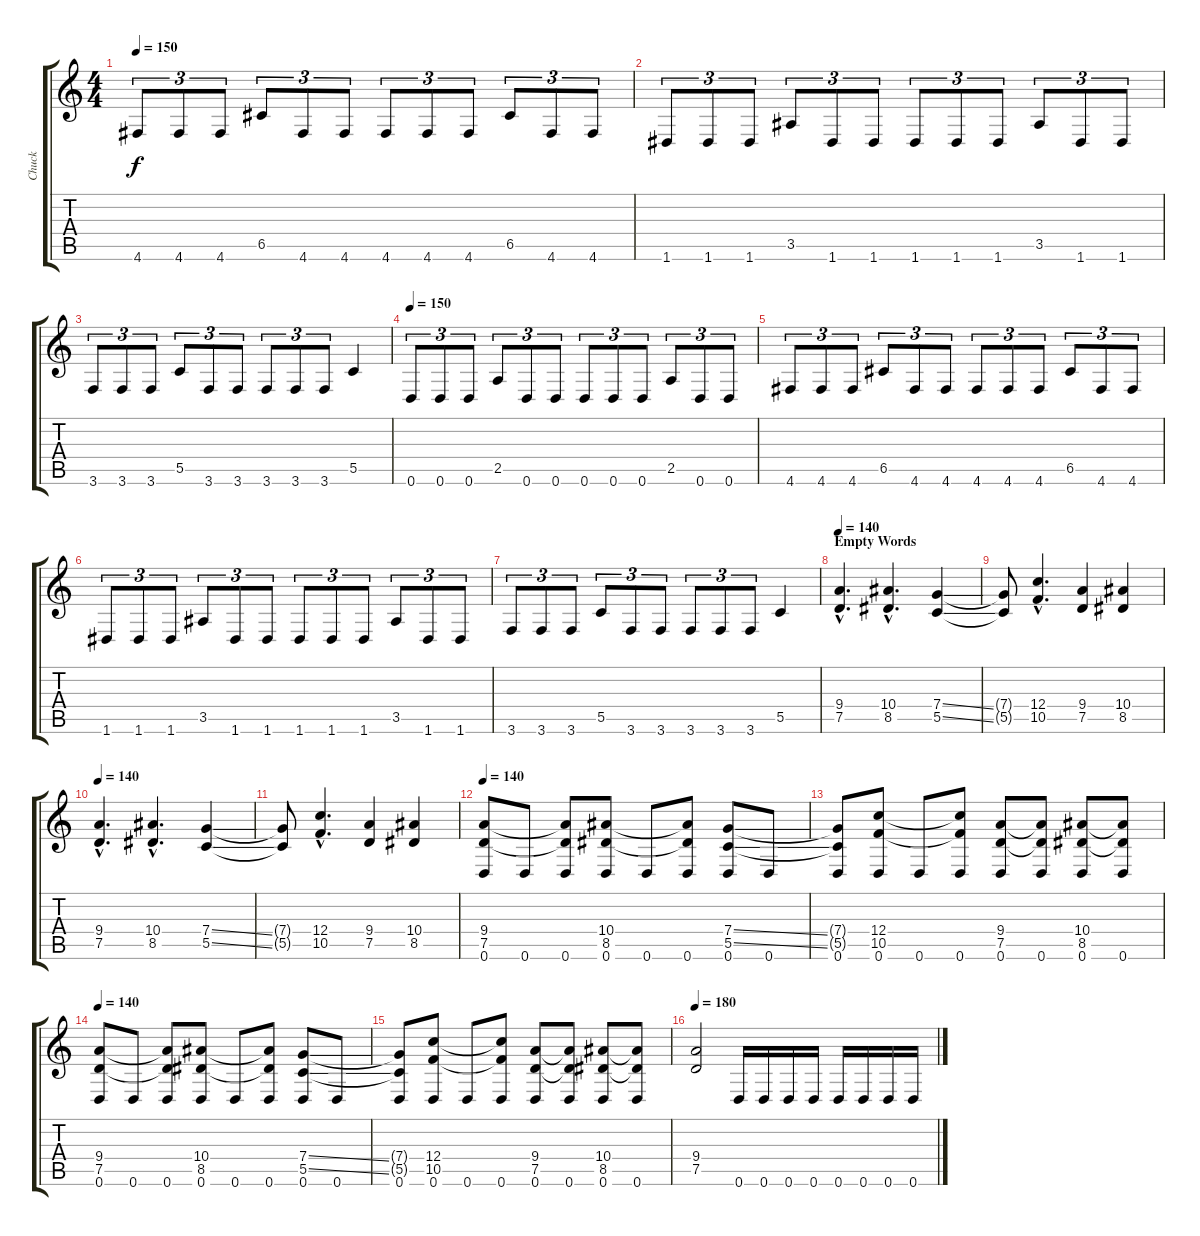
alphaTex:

\track ("Chuck" "Chuck") {instrument distortionguitar}
\staff {score tabs}
\tuning (D4 A3 F3 C3 G2 D2) {hide}
\ts (4 4)
\tempo 150
\clef g2
\ks c
4.6.8{tu (3 2) dy f} 4.6.8{tu (3 2)} 4.6.8{tu (3 2)} 6.5.8{tu (3 2)} 4.6.8{tu (3 2)} 4.6.8{tu (3 2)} 4.6.8{tu (3 2)} 4.6.8{tu (3 2)} 4.6.8{tu (3 2)} 6.5.8{tu (3 2)} 4.6.8{tu (3 2)} 4.6.8{tu (3 2)} |
1.6.8{tu (3 2)} 1.6.8{tu (3 2)} 1.6.8{tu (3 2)} 3.5.8{tu (3 2)} 1.6.8{tu (3 2)} 1.6.8{tu (3 2)} 1.6.8{tu (3 2)} 1.6.8{tu (3 2)} 1.6.8{tu (3 2)} 3.5.8{tu (3 2)} 1.6.8{tu (3 2)} 1.6.8{tu (3 2)} |
3.6.8{tu (3 2)} 3.6.8{tu (3 2)} 3.6.8{tu (3 2)} 5.5.8{tu (3 2)} 3.6.8{tu (3 2)} 3.6.8{tu (3 2)} 3.6.8{tu (3 2)} 3.6.8{tu (3 2)} 3.6.8{tu (3 2)} 5.5.4 |
\tempo 150
0.6.8{tu (3 2)} 0.6.8{tu (3 2)} 0.6.8{tu (3 2)} 2.5.8{tu (3 2)} 0.6.8{tu (3 2)} 0.6.8{tu (3 2)} 0.6.8{tu (3 2)} 0.6.8{tu (3 2)} 0.6.8{tu (3 2)} 2.5.8{tu (3 2)} 0.6.8{tu (3 2)} 0.6.8{tu (3 2)} |
4.6.8{tu (3 2)} 4.6.8{tu (3 2)} 4.6.8{tu (3 2)} 6.5.8{tu (3 2)} 4.6.8{tu (3 2)} 4.6.8{tu (3 2)} 4.6.8{tu (3 2)} 4.6.8{tu (3 2)} 4.6.8{tu (3 2)} 6.5.8{tu (3 2)} 4.6.8{tu (3 2)} 4.6.8{tu (3 2)} |
1.6.8{tu (3 2)} 1.6.8{tu (3 2)} 1.6.8{tu (3 2)} 3.5.8{tu (3 2)} 1.6.8{tu (3 2)} 1.6.8{tu (3 2)} 1.6.8{tu (3 2)} 1.6.8{tu (3 2)} 1.6.8{tu (3 2)} 3.5.8{tu (3 2)} 1.6.8{tu (3 2)} 1.6.8{tu (3 2)} |
3.6.8{tu (3 2)} 3.6.8{tu (3 2)} 3.6.8{tu (3 2)} 5.5.8{tu (3 2)} 3.6.8{tu (3 2)} 3.6.8{tu (3 2)} 3.6.8{tu (3 2)} 3.6.8{tu (3 2)} 3.6.8{tu (3 2)} 5.5.4 |
\section ("" "Empty Words")
\tempo 140
(9.4{hac} 7.5{hac}).4{d} (10.4{hac} 8.5{hac}).4{d} (7.4{ss} 5.5{ss}).4 |
(7.4{t} 5.5{t}).8 (12.4{hac} 10.5{hac}).4{d} (9.4 7.5).4 (10.4 8.5).4 |
\tempo 140
(9.4{hac} 7.5{hac}).4{d} (10.4{hac} 8.5{hac}).4{d} (7.4{ss} 5.5{ss}).4 |
(7.4{t} 5.5{t}).8 (12.4{hac} 10.5{hac}).4{d} (9.4 7.5).4 (10.4 8.5).4 |
\tempo 140
(9.4 7.5 0.6).8 0.6.8 (9.4{t} 7.5{t} 0.6).8 (10.4 8.5 0.6).8 0.6.8 (10.4{t} 8.5{t} 0.6).8 (7.4{ss} 5.5{ss} 0.6).8 0.6.8 |
(7.4{t} 5.5{t} 0.6).8 (12.4 10.5 0.6).8 0.6.8 (12.4{t} 10.5{t} 0.6).8 (9.4 7.5 0.6).8 (9.4{t} 7.5{t} 0.6).8 (10.4 8.5 0.6).8 (10.4{t} 8.5{t} 0.6).8 |
\tempo 140
(9.4 7.5 0.6).8 0.6.8 (9.4{t} 7.5{t} 0.6).8 (10.4 8.5 0.6).8 0.6.8 (10.4{t} 8.5{t} 0.6).8 (7.4{ss} 5.5{ss} 0.6).8 0.6.8 |
(7.4{t} 5.5{t} 0.6).8 (12.4 10.5 0.6).8 0.6.8 (12.4{t} 10.5{t} 0.6).8 (9.4 7.5 0.6).8 (9.4{t} 7.5{t} 0.6).8 (10.4 8.5 0.6).8 (10.4{t} 8.5{t} 0.6).8 |
\tempo 180
(9.4 7.5).2 0.6.16 0.6.16 0.6.16 0.6.16 0.6.16 0.6.16 0.6.16 0.6.16
